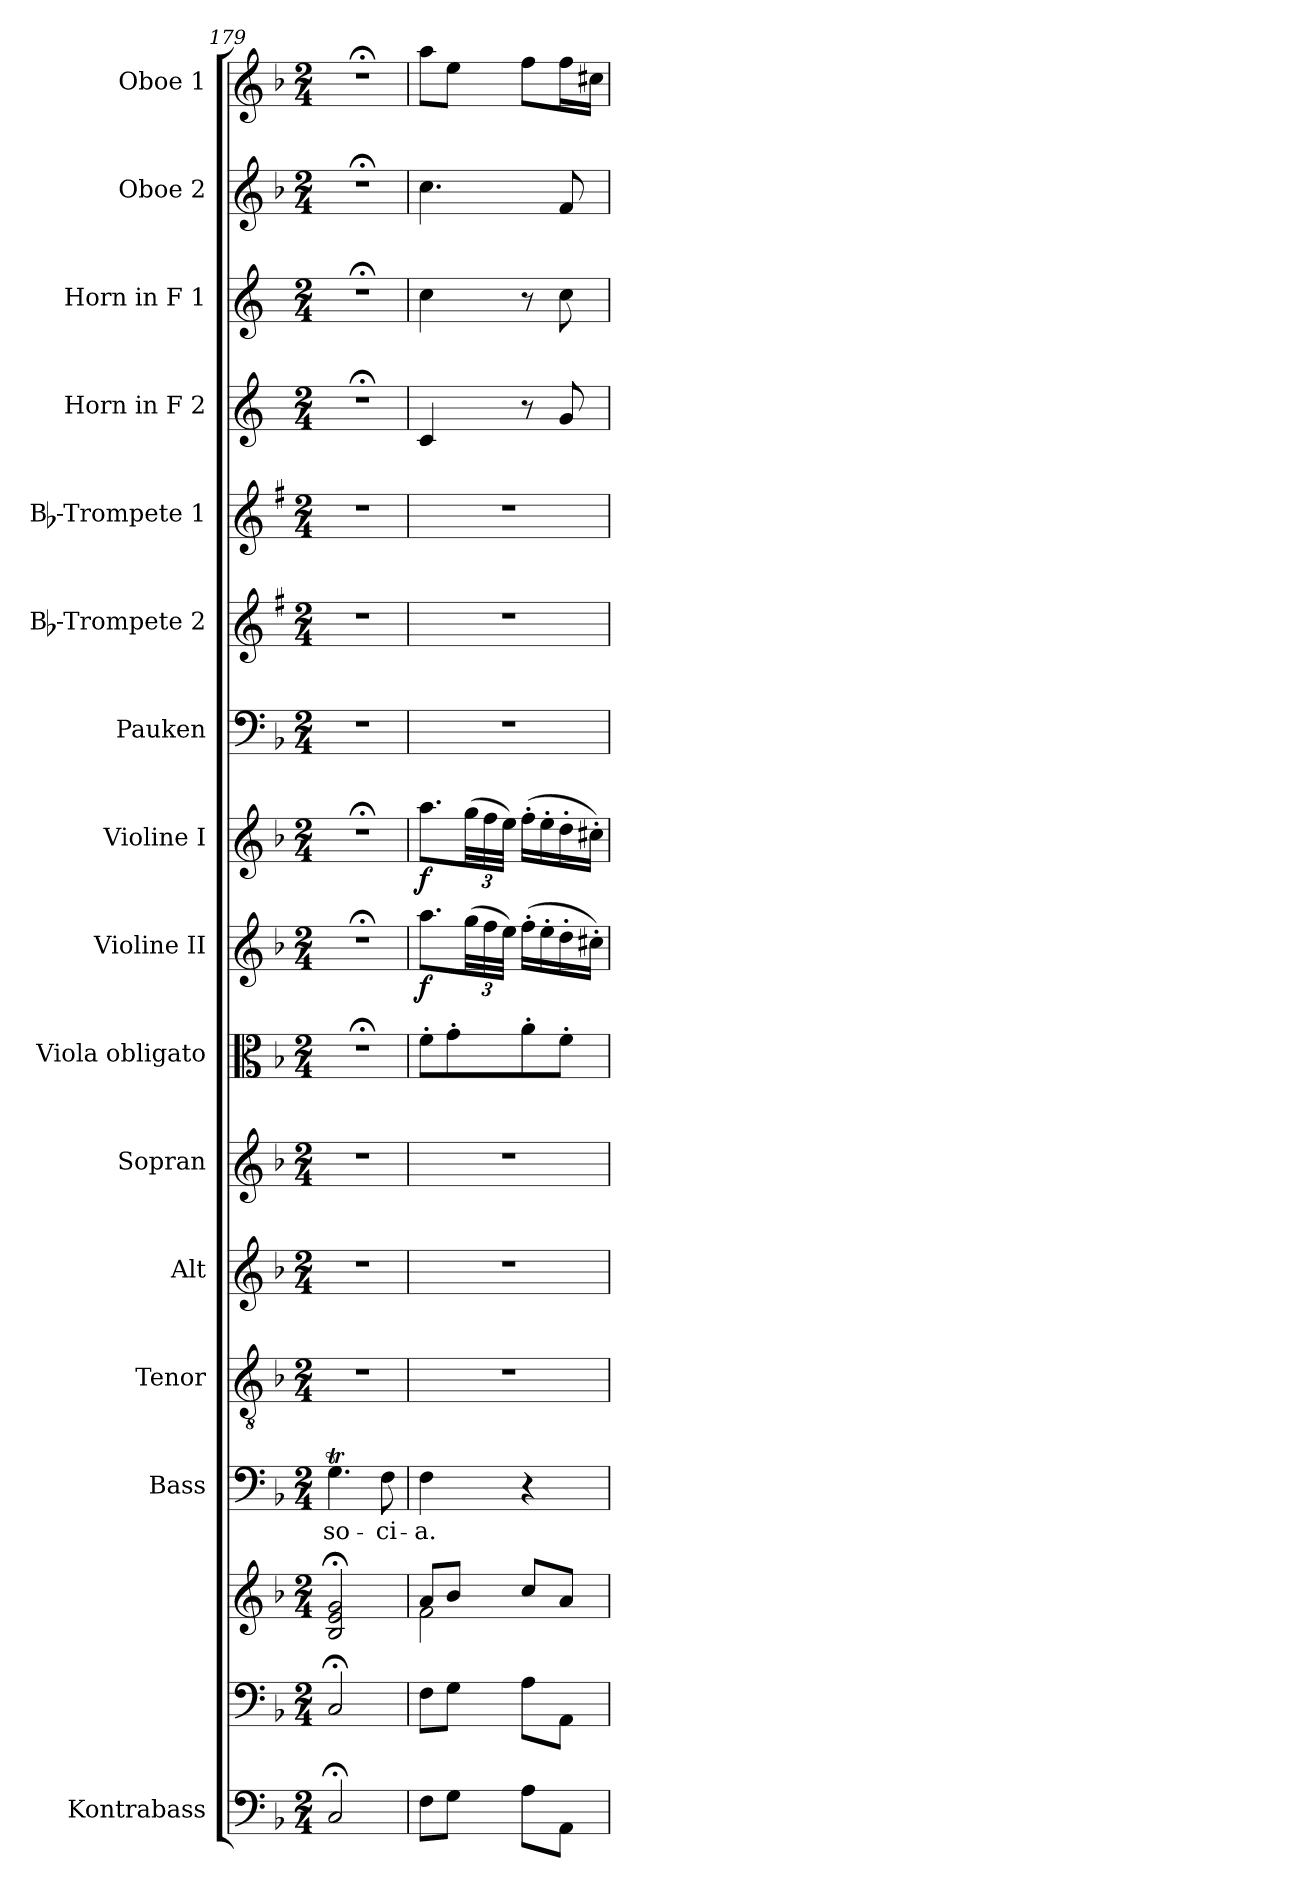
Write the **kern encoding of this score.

**kern	**kern	**kern	**kern	**text	**kern	**kern	**kern	**kern	**kern	**dynam	**kern	**dynam	**kern	**kern	**kern	**kern	**kern	**kern	**kern
*part16	*part15	*part15	*part14	*part14	*part13	*part12	*part11	*part10	*part9	*part9	*part8	*part8	*part7	*part6	*part5	*part4	*part3	*part2	*part1
*staff17	*staff16	*staff15	*staff14	*staff14	*staff13	*staff12	*staff11	*staff10	*staff9	*staff9	*staff8	*staff8	*staff7	*staff6	*staff5	*staff4	*staff3	*staff2	*staff1
*I"Kontrabass	*	*	*I"Bass	*	*I"Tenor	*I"Alt	*I"Sopran	*I"Viola obligato	*I"Violine II	*	*I"Violine I	*	*I"Pauken	*I"Bb-Trompete 2	*I"Bb-Trompete 1	*I"Horn in F 2	*I"Horn in F 1	*I"Oboe 2	*I"Oboe 1
*I'Kb.	*	*	*I'B.	*	*I'T.	*I'A.	*I'S.	*I'Vla.	*I'Vl. II	*	*I'Vl. I	*	*I'Pk.	*I'Bb Trp. 2	*I'Bb Trp. 1	*	*	*I'Ob. 2	*I'Ob. 1
*clefF4	*clefF4	*clefG2	*clefF4	*	*clefGv2	*clefG2	*clefG2	*clefC3	*clefG2	*	*clefG2	*	*clefF4	*clefG2	*clefG2	*clefG2	*clefG2	*clefG2	*clefG2
*ITrd7c12	*	*	*	*	*	*	*	*	*	*	*	*	*	*ITrd1c2	*ITrd1c2	*ITrd4c7	*ITrd4c7	*	*
*k[b-]	*k[b-]	*k[b-]	*k[b-]	*	*k[b-]	*k[b-]	*k[b-]	*k[b-]	*k[b-]	*	*k[b-]	*	*k[b-]	*k[b-]	*k[b-]	*k[b-]	*k[b-]	*k[b-]	*k[b-]
*F:	*F:	*F:	*F:	*	*F:	*F:	*F:	*F:	*F:	*	*F:	*	*F:	*F:	*F:	*F:	*F:	*F:	*F:
*M2/4	*M2/4	*M2/4	*M2/4	*	*M2/4	*M2/4	*M2/4	*M2/4	*M2/4	*	*M2/4	*	*M2/4	*M2/4	*M2/4	*M2/4	*M2/4	*M2/4	*M2/4
=179	=179	=179	=179	=179	=179	=179	=179	=179	=179	=179	=179	=179	=179	=179	=179	=179	=179	=179	=179
!	!	!	!	!LO:LY:b	!	!	!	!	!	!	!	!	!	!	!	!	!	!	!
2CC;</	2C;</	2B-/;< 2e/;< 2g/;<	4.GT\	so-	2r	2r	2r	2r;<	2r;<	.	2r;<	.	2r	2r	2r	2r;<	2r;<	2r;<	2r;<
!	!	!	!	!LO:LY:b	!	!	!	!	!	!	!	!	!	!	!	!	!	!	!
.	.	.	8F\	-ci-	.	.	.	.	.	.	.	.	.	.	.	.	.	.	.
=180	=180	=180	=180	=180	=180	=180	=180	=180	=180	=180	=180	=180	=180	=180	=180	=180	=180	=180	=180
*	*	*^	*	*	*	*	*	*	*	*	*	*	*	*	*	*	*	*	*
!	!	!	!	!	!LO:LY:b	!	!	!	!	!	!LO:DY:b	!	!LO:DY:b	!	!	!	!	!	!	!
8FF\L	8F\L	8a/L	2f\	4F\	-a.	2r	2r	2r	8f'>\L	8.aa\L	f	8.aa\L	f	2r	2r	2r	4F/	4f\	4.cc\	8aa\L
8GG\J	8G\J	8b-/J	.	.	.	.	.	.	8g'>\	.	.	.	.	.	.	.	.	.	.	8ee\J
*	*	*	*	*	*	*	*	*	*	*Xbrackettup	*	*Xbrackettup	*	*	*	*	*	*	*	*
.	.	.	.	.	.	.	.	.	.	(>48gg\LL	.	(>48gg\LL	.	.	.	.	.	.	.	.
.	.	.	.	.	.	.	.	.	.	48ff\	.	48ff\	.	.	.	.	.	.	.	.
.	.	.	.	.	.	.	.	.	.	48ee\JJJ)	.	48ee\JJJ)	.	.	.	.	.	.	.	.
8AA\L	8A\L	8cc/L	.	4r	.	.	.	.	8a'>\	(>16ff'>\LL	.	(>16ff'>\LL	.	.	.	.	8r	8r	.	8ff\L
.	.	.	.	.	.	.	.	.	.	16ee'>\	.	16ee'>\	.	.	.	.	.	.	.	.
8AAA\J	8AA\J	8a/J	.	.	.	.	.	.	8f'>\J	16dd'>\	.	16dd'>\	.	.	.	.	8c/	8f\	8f/	16ff\L
.	.	.	.	.	.	.	.	.	.	16cc#X'>\JJ)	.	16cc#X'>\JJ)	.	.	.	.	.	.	.	16cc#X\JJ
*	*	*v	*v	*	*	*	*	*	*	*	*	*	*	*	*	*	*	*	*	*
=	=	=	=	=	=	=	=	=	=	=	=	=	=	=	=	=	=	=	=
*-	*-	*-	*-	*-	*-	*-	*-	*-	*-	*-	*-	*-	*-	*-	*-	*-	*-	*-	*-
